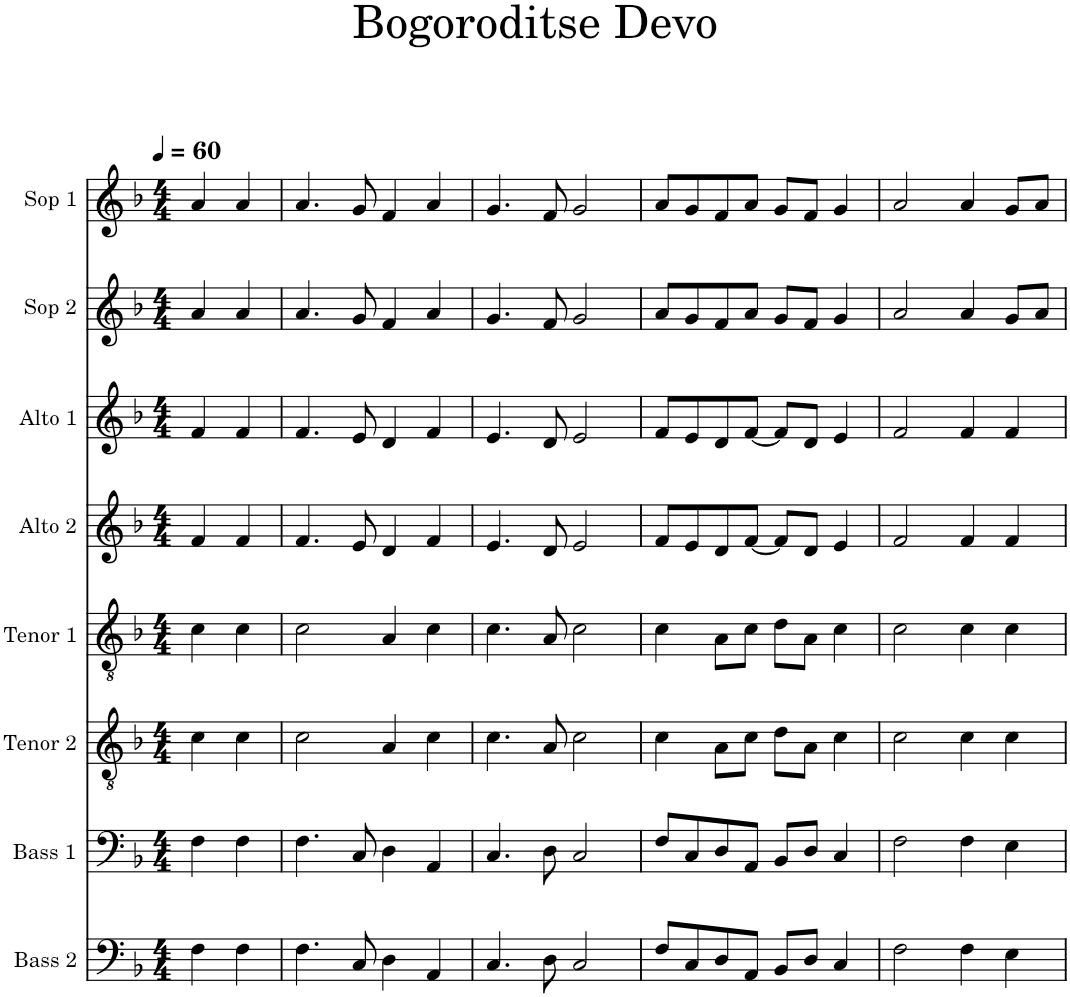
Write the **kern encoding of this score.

**kern	**kern	**kern	**kern	**kern	**kern	**kern	**kern
*part8	*part7	*part6	*part5	*part4	*part3	*part2	*part1
*staff8	*staff7	*staff6	*staff5	*staff4	*staff3	*staff2	*staff1
*I"Bass 2	*I"Bass 1	*I"Tenor 2	*I"Tenor 1	*I"Alto 2	*I"Alto 1	*I"Sop 2	*I"Sop 1
*I'B2.	*I'B1.	*I'T2.	*I'T.	*I'A2.	*I'A1.	*I'S2.	*I'S1.
*clefF4	*clefF4	*clefGv2	*clefGv2	*clefG2	*clefG2	*clefG2	*clefG2
*k[b-]	*k[b-]	*k[b-]	*k[b-]	*k[b-]	*k[b-]	*k[b-]	*k[b-]
*M4/4	*M4/4	*M4/4	*M4/4	*M4/4	*M4/4	*M4/4	*M4/4
*MM60	*MM60	*MM60	*MM60	*MM60	*MM60	*MM60	*MM60
=1	=1	=1	=1	=1	=1	=1	=1
4F\	4F\	4c\	4c\	4f/	4f/	4a/	4a/
4F\	4F\	4c\	4c\	4f/	4f/	4a/	4a/
=2	=2	=2	=2	=2	=2	=2	=2
4.F\	4.F\	2c\	2c\	4.f/	4.f/	4.a/	4.a/
8C/	8C/	.	.	8e/	8e/	8g/	8g/
4D\	4D\	4A/	4A/	4d/	4d/	4f/	4f/
4AA/	4AA/	4c\	4c\	4f/	4f/	4a/	4a/
=3	=3	=3	=3	=3	=3	=3	=3
4.C/	4.C/	4.c\	4.c\	4.e/	4.e/	4.g/	4.g/
8D\	8D\	8A/	8A/	8d/	8d/	8f/	8f/
2C/	2C/	2c\	2c\	2e/	2e/	2g/	2g/
=4	=4	=4	=4	=4	=4	=4	=4
8F/L	8F/L	4c\	4c\	8f/L	8f/L	8a/L	8a/L
8C/	8C/	.	.	8e/	8e/	8g/	8g/
8D/	8D/	8A\L	8A\L	8d/	8d/	8f/	8f/
8AA/J	8AA/J	8c\J	8c\J	[8f/J	[8f/J	8a/J	8a/J
8BB-/L	8BB-/L	8d\L	8d\L	8f/L]	8f/L]	8g/L	8g/L
8D/J	8D/J	8A\J	8A\J	8d/J	8d/J	8f/J	8f/J
4C/	4C/	4c\	4c\	4e/	4e/	4g/	4g/
=5	=5	=5	=5	=5	=5	=5	=5
2F\	2F\	2c\	2c\	2f/	2f/	2a/	2a/
4F\	4F\	4c\	4c\	4f/	4f/	4a/	4a/
4E\	4E\	4c\	4c\	4f/	4f/	8g/L	8g/L
.	.	.	.	.	.	8a/J	8a/J
=	=	=	=	=	=	=	=
*-	*-	*-	*-	*-	*-	*-	*-
